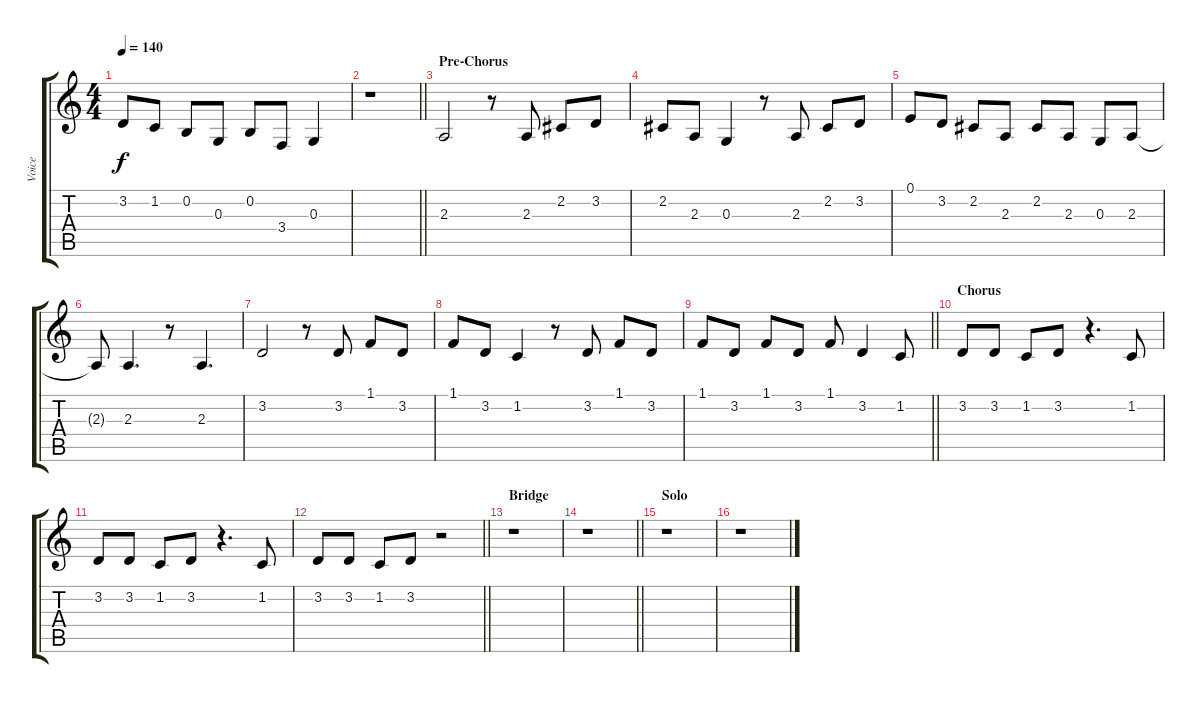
\track ("Voice" "Voice") {instrument englishhorn}
\staff {score tabs}
\tuning (E4 B3 G3 D3 A2 E2) {hide}
\ts (4 4)
\tempo 140
\clef g2
\ks c
3.2.8{dy f} 1.2.8 0.2.8 0.3.8 0.2.8 3.4.8 0.3.4 |
\barLineRight lightlight
r.1 |
\section ("" "Pre-Chorus")
2.3.2 r.8 2.3.8 2.2.8 3.2.8 |
2.2.8 2.3.8 0.3.4 r.8 2.3.8 2.2.8 3.2.8 |
0.1.8 3.2.8 2.2.8 2.3.8 2.2.8 2.3.8 0.3.8 2.3.8 |
2.3{t}.8 2.3.4{d} r.8 2.3.4{d} |
3.2.2 r.8 3.2.8 1.1.8 3.2.8 |
1.1.8 3.2.8 1.2.4 r.8 3.2.8 1.1.8 3.2.8 |
\barLineRight lightlight
1.1.8 3.2.8 1.1.8 3.2.8 1.1.8 3.2.4 1.2.8 |
\section ("" "Chorus")
3.2.8 3.2.8 1.2.8 3.2.8 r.4{d} 1.2.8 |
3.2.8 3.2.8 1.2.8 3.2.8 r.4{d} 1.2.8 |
\barLineRight lightlight
3.2.8 3.2.8 1.2.8 3.2.8 r.2 |
\section ("" "Bridge")
r.1 |
\barLineRight lightlight
r.1 |
\section ("" "Solo")
r.1 |
r.1
